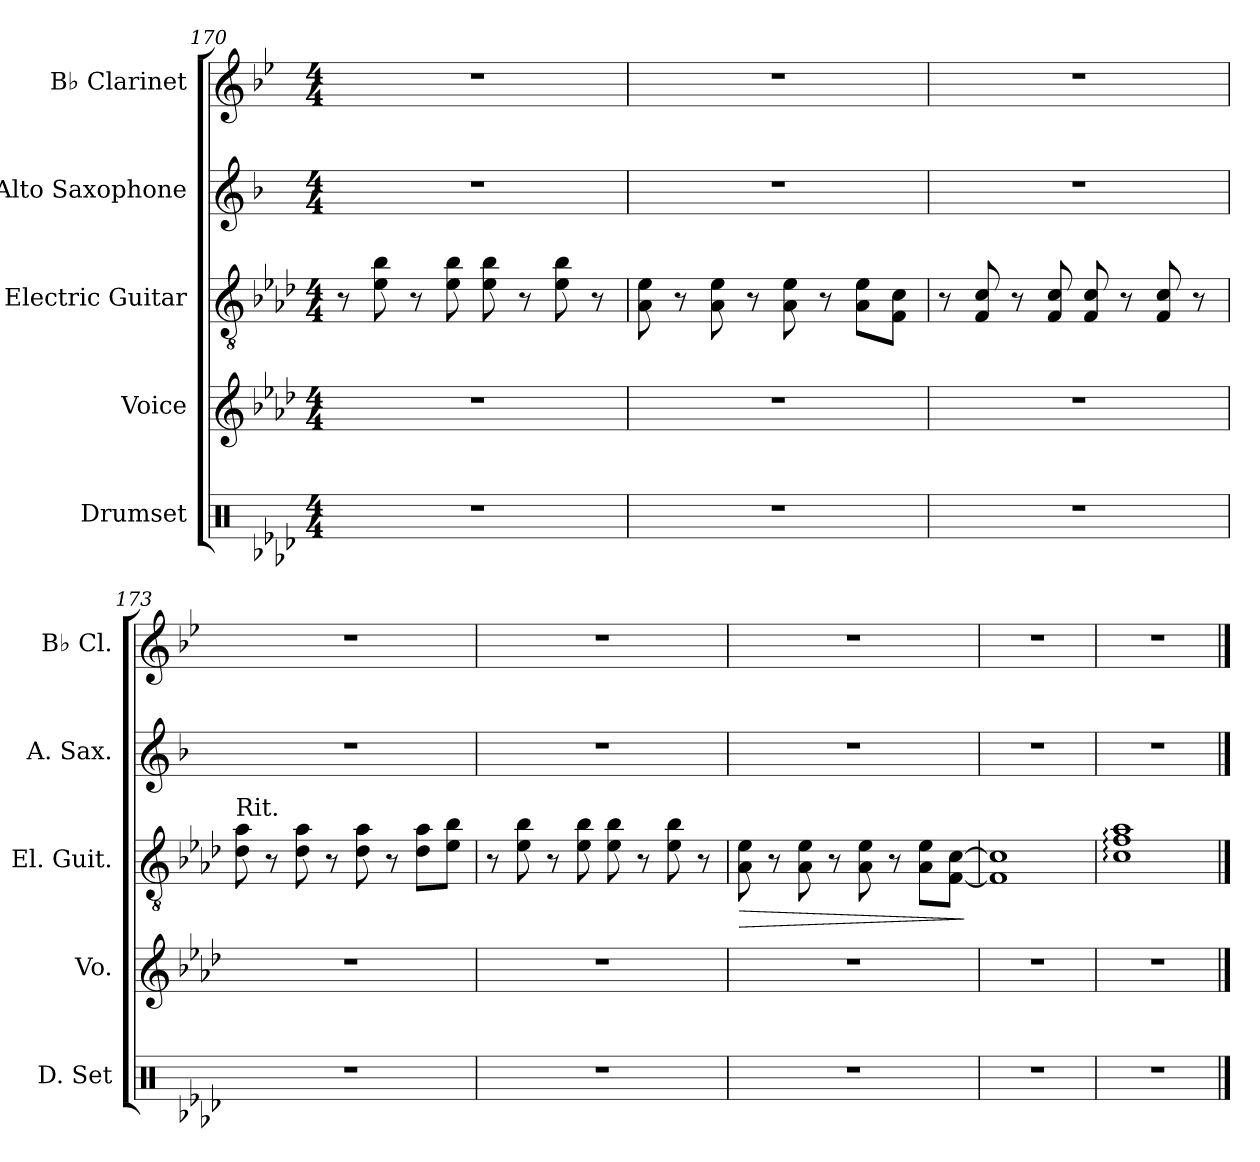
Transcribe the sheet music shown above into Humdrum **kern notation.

**kern	**kern	**kern	**dynam	**kern	**kern
*part5	*part4	*part3	*part3	*part2	*part1
*staff5	*staff4	*staff3	*staff3	*staff2	*staff1
*I"Drumset	*I"Voice	*I"Electric Guitar	*	*I"Alto Saxophone	*I"B♭ Clarinet
*I'D. Set	*I'Vo.	*I'El. Guit.	*	*I'A. Sax.	*I'B♭ Cl.
*clefX	*clefG2	*clefGv2	*	*clefG2	*clefG2
*	*	*	*	*ITrd5c9	*ITrd1c2
*k[b-e-a-d-]	*k[b-e-a-d-]	*k[b-e-a-d-]	*	*k[b-e-a-d-]	*k[b-e-a-d-]
*M4/4	*M4/4	*M4/4	*	*M4/4	*M4/4
=170	=170	=170	=170	=170	=170
1r	1r	8r	.	1r	1r
.	.	8e-\ 8b-\	.	.	.
.	.	8r	.	.	.
.	.	8e-\ 8b-\	.	.	.
.	.	8e-\ 8b-\	.	.	.
.	.	8r	.	.	.
.	.	8e-\ 8b-\	.	.	.
.	.	8r	.	.	.
!!LO:PB:g=z
=171	=171	=171	=171	=171	=171
1r	1r	8A-\ 8e-\	.	1r	1r
.	.	8r	.	.	.
.	.	8A-\ 8e-\	.	.	.
.	.	8r	.	.	.
.	.	8A-\ 8e-\	.	.	.
.	.	8r	.	.	.
.	.	8A-\ 8e-\L	.	.	.
.	.	8F\ 8c\J	.	.	.
=172	=172	=172	=172	=172	=172
1r	1r	8r	.	1r	1r
.	.	8F/ 8c/	.	.	.
.	.	8r	.	.	.
.	.	8F/ 8c/	.	.	.
.	.	8F/ 8c/	.	.	.
.	.	8r	.	.	.
.	.	8F/ 8c/	.	.	.
.	.	8r	.	.	.
=173	=173	=173	=173	=173	=173
*	*	*	*	*	*MM130
!	!	!LO:TX:a:t=Rit.	!	!	!
*	*	*	*	*	*^
1r	1r	8d-\ 8a-\	.	1r	1r	2ryy
.	.	8r	.	.	.	.
.	.	8d-\ 8a-\	.	.	.	.
.	.	8r	.	.	.	.
*	*	*	*	*	*MM125	*
.	.	8d-\ 8a-\	.	.	.	2ryy
.	.	8r	.	.	.	.
.	.	8d-\ 8a-\L	.	.	.	.
.	.	8e-\ 8b-\J	.	.	.	.
=174	=174	=174	=174	=174	=174	=174
*	*	*	*	*	*	*^
1r	1r	8r	.	1r	1r	8ryy	2ryy
*	*	*	*	*	*MM120	*	*
.	.	8e-\ 8b-\	.	.	.	2..ryy	.
.	.	8r	.	.	.	.	.
.	.	8e-\ 8b-\	.	.	.	.	.
*	*	*	*	*	*MM115	*	*
.	.	8e-\ 8b-\	.	.	.	.	2ryy
.	.	8r	.	.	.	.	.
.	.	8e-\ 8b-\	.	.	.	.	.
.	.	8r	.	.	.	.	.
*	*	*	*	*	*v	*v	*v
!!LO:LB:g=z
=175	=175	=175	=175	=175	=175
*	*	*	*	*	*MM110
*	*	*	*	*	*^
*	*	*	*	*	*	*^
!	!	!	!LO:HP:b	!	!	!	!
*	*	*	*	*	*	*v	*v
1r	1r	8A-\ 8e-\	>	1r	1r	2ryy
.	.	8r	.	.	.	.
.	.	8A-\ 8e-\	.	.	.	.
.	.	8r	.	.	.	.
*	*	*	*	*	*MM105	*
.	.	8A-\ 8e-\	.	.	.	2ryy
.	.	8r	.	.	.	.
.	.	8A-\ 8e-\L	.	.	.	.
.	.	[8F\ [8c\J	.	.	.	.
.	.	.	]	.	.	.
*	*	*	*	*	*v	*v
=176	=176	=176	=176	=176	=176
*	*	*	*	*	*MM100
1r	1r	1F] 1c]	.	1r	1r
=177	=177	=177	=177	=177	=177
1r	1r	1c: 1f: 1a-:	.	1r	1r
==	==	==	==	==	==
*-	*-	*-	*-	*-	*-
